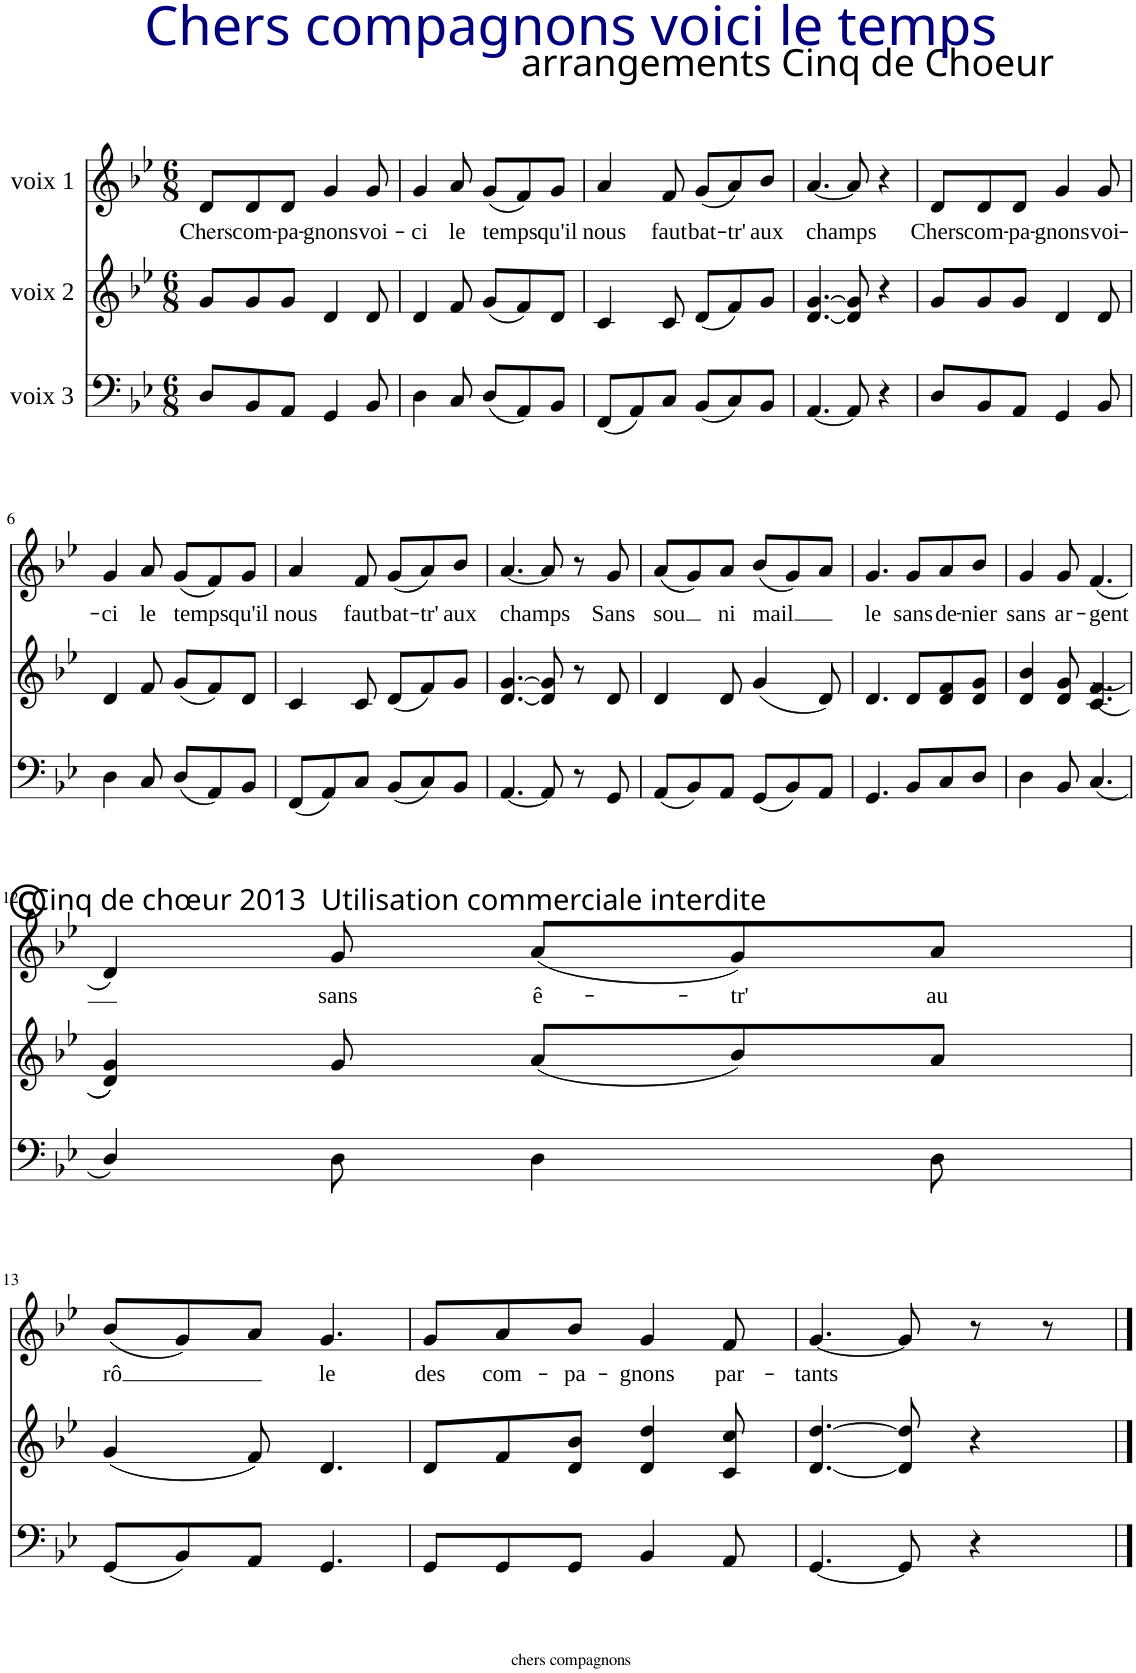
**kern	**kern	**kern	**text
*part3	*part2	*part1	*part1
*staff3	*staff2	*staff1	*staff1
*I"voix 3	*I"voix 2	*I"voix 1	*
*clefF4	*clefG2	*clefG2	*
*	*Trd4c7	*Trd1c2	*
*k[b-e-]	*k[b-e-]	*k[b-e-]	*
*M6/8	*M6/8	*M6/8	*
=1	=1	=1	=1
!	!	!	!LO:LY:b
8D/L	8g/L	8d/L	Chers
!	!	!	!LO:LY:b
8BB-/	8g/	8d/	com-
!	!	!	!LO:LY:b
8AA/J	8g/J	8d/J	-pa-
!	!	!	!LO:LY:b
4GG/	4d/	4g/	-gnons
!	!	!	!LO:LY:b
8BB-/	8d/	8g/	voi-
=2	=2	=2	=2
!	!	!	!LO:LY:b
4D\	4d/	4g/	-ci
!	!	!	!LO:LY:b
8C/	8f/	8a/	le
!	!	!	!LO:LY:b
(8D/L	(8g/L	(8g/L	temps
8AA/)	8f/)	8f/)	.
!	!	!	!LO:LY:b
8BB-/J	8d/J	8g/J	qu'il
=3	=3	=3	=3
!	!	!	!LO:LY:b
(8FF/L	4c/	4a/	nous
8AA/)	.	.	.
!	!	!	!LO:LY:b
8C/J	8c/	8f/	faut
!	!	!	!LO:LY:b
(8BB-/L	(8d/L	(8g/L	bat-
!	!	!	!LO:LY:b
8C/)	8f/)	8a/)	-tr'
!	!	!	!LO:LY:b
8BB-/J	8g/J	8b-/J	aux
=4	=4	=4	=4
!	!	!	!LO:LY:b
[4.AA/	[4.d/ [4.g/	[4.a/	champs
8AA/]	8d/] 8g/]	8a/]	.
4r	4r	4r	.
=5	=5	=5	=5
!	!	!	!LO:LY:b
8D/L	8g/L	8d/L	Chers
!	!	!	!LO:LY:b
8BB-/	8g/	8d/	com-
!	!	!	!LO:LY:b
8AA/J	8g/J	8d/J	-pa-
!	!	!	!LO:LY:b
4GG/	4d/	4g/	-gnons
!	!	!	!LO:LY:b
8BB-/	8d/	8g/	voi-
!!LO:LB:g=z
=6	=6	=6	=6
!	!	!	!LO:LY:b
4D\	4d/	4g/	-ci
!	!	!	!LO:LY:b
8C/	8f/	8a/	le
!	!	!	!LO:LY:b
(8D/L	(8g/L	(8g/L	temps
8AA/)	8f/)	8f/)	.
!	!	!	!LO:LY:b
8BB-/J	8d/J	8g/J	qu'il
=7	=7	=7	=7
!	!	!	!LO:LY:b
(8FF/L	4c/	4a/	nous
8AA/)	.	.	.
!	!	!	!LO:LY:b
8C/J	8c/	8f/	faut
!	!	!	!LO:LY:b
(8BB-/L	(8d/L	(8g/L	bat-
!	!	!	!LO:LY:b
8C/)	8f/)	8a/)	-tr'
!	!	!	!LO:LY:b
8BB-/J	8g/J	8b-/J	aux
=8	=8	=8	=8
!	!	!	!LO:LY:b
[4.AA/	[4.d/ [4.g/	[4.a/	champs
8AA/]	8d/] 8g/]	8a/]	.
8r	8r	8r	.
!	!	!	!LO:LY:b
8GG/	8d/	8g/	Sans
=9	=9	=9	=9
!	!	!	!LO:LY:b
(8AA/L	4d/	(8a/L	sou
8BB-/)	.	8g/)	.
!	!	!	!LO:LY:b
8AA/J	8d/	8a/J	ni
!	!	!	!LO:LY:b
(8GG/L	(4g/	(8b-/L	mail
8BB-/)	.	8g/)	.
8AA/J	8d/)	8a/J	.
=10	=10	=10	=10
!	!	!	!LO:LY:b
4.GG/	4.d/	4.g/	le
!	!	!	!LO:LY:b
8BB-/L	8d/L	8g/L	sans
!	!	!	!LO:LY:b
8C/	8d/ 8f/	8a/	de-
!	!	!	!LO:LY:b
8D/J	8d/ 8g/J	8b-/J	-nier
=11	=11	=11	=11
!	!	!	!LO:LY:b
4D\	4d/ 4b-/	4g/	sans
!	!	!	!LO:LY:b
8BB-/	8d/ 8g/	8g/	ar-
!	!	!	!LO:LY:b
(4.C/	((4.c/ 4.f/	(4.f/	-gent
!!LO:LB:g=z
=12	=12	=12	=12
4D/)	4d/ 4g/))	4d/)	.
!	!	!	!LO:LY:b
8D\	8g/	8g/	sans
!	!	!	!LO:LY:b
4D\	(8a/L	(8a/L	ê-
!	!	!	!LO:LY:b
.	8b-/)	8g/)	-tr'
!	!	!	!LO:LY:b
8D\	8a/J	8a/J	au
!!LO:LB:g=z
=13	=13	=13	=13
!	!	!	!LO:LY:b
(8GG/L	(4g/	(8b-/L	rô
8BB-/)	.	8g/)	.
8AA/J	8f/)	8a/J	.
!	!	!	!LO:LY:b
4.GG/	4.d/	4.g/	le
=14	=14	=14	=14
!	!	!	!LO:LY:b
8GG/L	8d/L	8g/L	des
!	!	!	!LO:LY:b
8GG/	8f/	8a/	com-
!	!	!	!LO:LY:b
8GG/J	8d/ 8b-/J	8b-/J	-pa-
!	!	!	!LO:LY:b
4BB-/	4d/ 4dd/	4g/	-gnons
!	!	!	!LO:LY:b
8AA/	8c/ 8cc/	8f/	par-
=15	=15	=15	=15
!	!	!	!LO:LY:b
[4.GG/	[4.d/ [4.dd/	[4.g/	-tants
8GG/]	8d/] 8dd/]	8g/]	.
4r	4r	8r	.
.	.	8r	.
==	==	==	==
*-	*-	*-	*-
